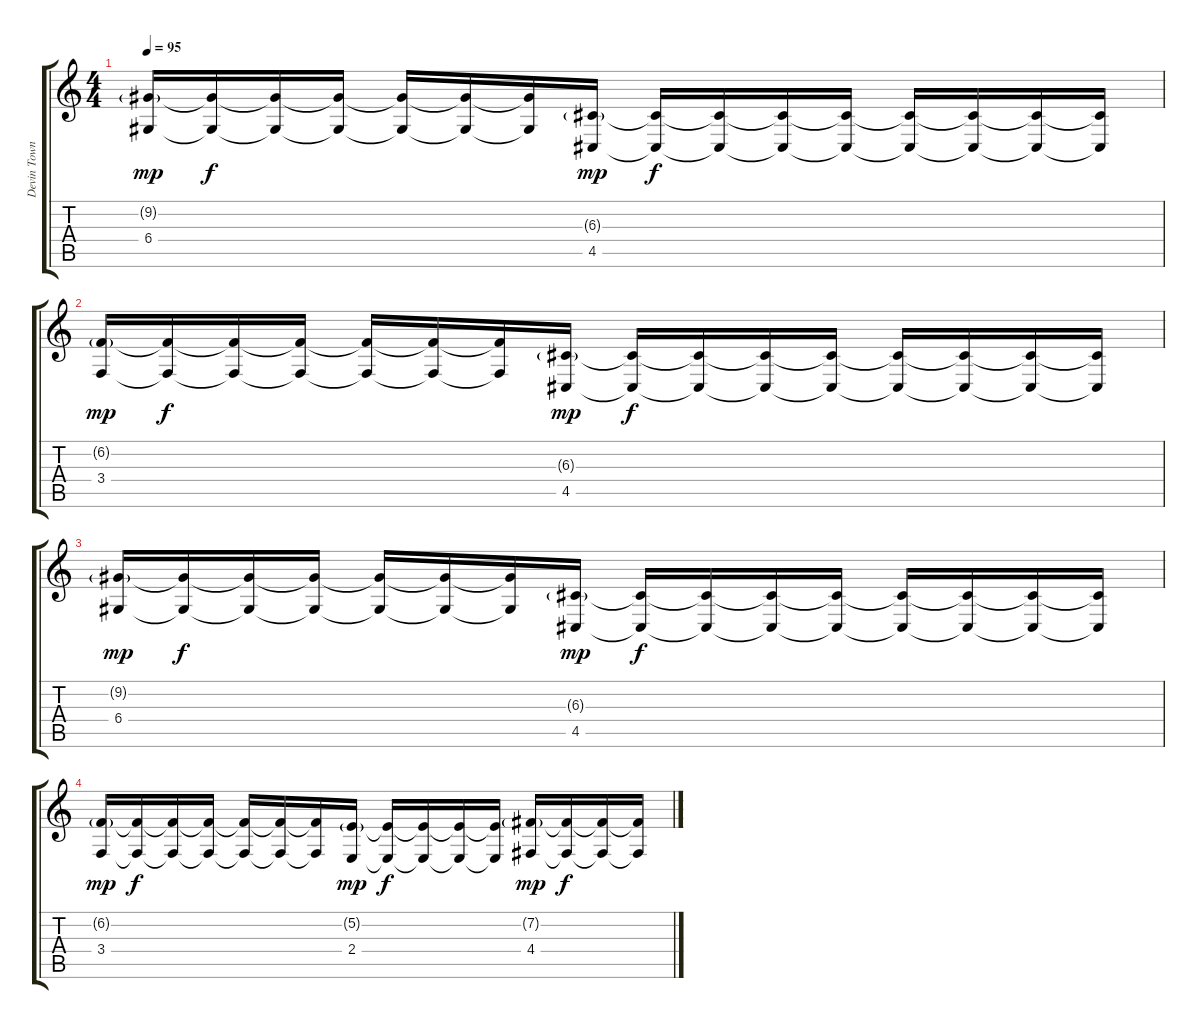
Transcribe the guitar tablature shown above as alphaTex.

\track ("Devin Townsend (Synthetiser)" "Devin Town") {instrument stringensemble1}
\staff {score tabs}
\tuning (E4 B3 G3 D3 A2 E2) {hide}
\ts (4 4)
\tempo 95
\clef g2
\ks c
(9.2{g} 6.4).16{dy mp} (9.2{t} 6.4{t}).16{dy f} (9.2{t} 6.4{t}).16 (9.2{t} 6.4{t}).16 (9.2{t} 6.4{t}).16 (9.2{t} 6.4{t}).16 (9.2{t} 6.4{t}).16 (6.3{g} 4.5).16{dy mp} (6.3{t} 4.5{t}).16{dy f} (6.3{t} 4.5{t}).16 (6.3{t} 4.5{t}).16 (6.3{t} 4.5{t}).16 (6.3{t} 4.5{t}).16 (6.3{t} 4.5{t}).16 (6.3{t} 4.5{t}).16 (6.3{t} 4.5{t}).16 |
(6.2{g} 3.4).16{dy mp} (6.2{t} 3.4{t}).16{dy f} (6.2{t} 3.4{t}).16 (6.2{t} 3.4{t}).16 (6.2{t} 3.4{t}).16 (6.2{t} 3.4{t}).16 (6.2{t} 3.4{t}).16 (6.3{g} 4.5).16{dy mp} (6.3{t} 4.5{t}).16{dy f} (6.3{t} 4.5{t}).16 (6.3{t} 4.5{t}).16 (6.3{t} 4.5{t}).16 (6.3{t} 4.5{t}).16 (6.3{t} 4.5{t}).16 (6.3{t} 4.5{t}).16 (6.3{t} 4.5{t}).16 |
(9.2{g} 6.4).16{dy mp} (9.2{t} 6.4{t}).16{dy f} (9.2{t} 6.4{t}).16 (9.2{t} 6.4{t}).16 (9.2{t} 6.4{t}).16 (9.2{t} 6.4{t}).16 (9.2{t} 6.4{t}).16 (6.3{g} 4.5).16{dy mp} (6.3{t} 4.5{t}).16{dy f} (6.3{t} 4.5{t}).16 (6.3{t} 4.5{t}).16 (6.3{t} 4.5{t}).16 (6.3{t} 4.5{t}).16 (6.3{t} 4.5{t}).16 (6.3{t} 4.5{t}).16 (6.3{t} 4.5{t}).16 |
(6.2{g} 3.4).16{dy mp} (6.2{t} 3.4{t}).16{dy f} (6.2{t} 3.4{t}).16 (6.2{t} 3.4{t}).16 (6.2{t} 3.4{t}).16 (6.2{t} 3.4{t}).16 (6.2{t} 3.4{t}).16 (5.2{g} 2.4).16{dy mp} (5.2{t} 2.4{t}).16{dy f} (5.2{t} 2.4{t}).16 (5.2{t} 2.4{t}).16 (5.2{t} 2.4{t}).16 (7.2{g} 4.4).16{dy mp} (7.2{t} 4.4{t}).16{dy f} (7.2{t} 4.4{t}).16 (7.2{t} 4.4{t}).16
